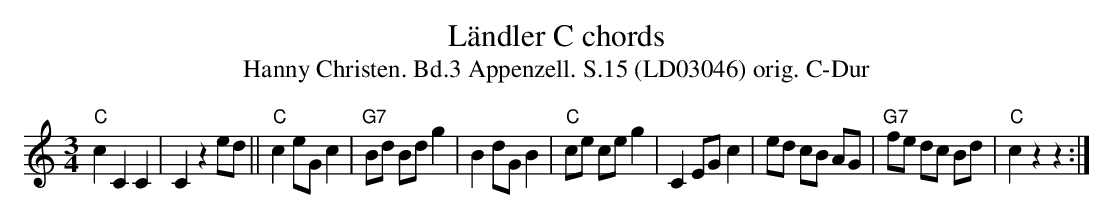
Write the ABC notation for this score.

X:1
T:Ländler C chords
T:Hanny Christen. Bd.3 Appenzell. S.15 (LD03046) orig. C-Dur
M:3/4
L:1/8
K:C %%MIDI gchordon
"C"c2C2C2 | C2 z2 ed || "C"c2 eG c2 | "G7"Bd Bd g2 | B2 dG B2 | "C"ce ce g2 | C2 EG c2 | ed cB AG | "G7"fe dc Bd | "C"c2 z2 z2 :|]
